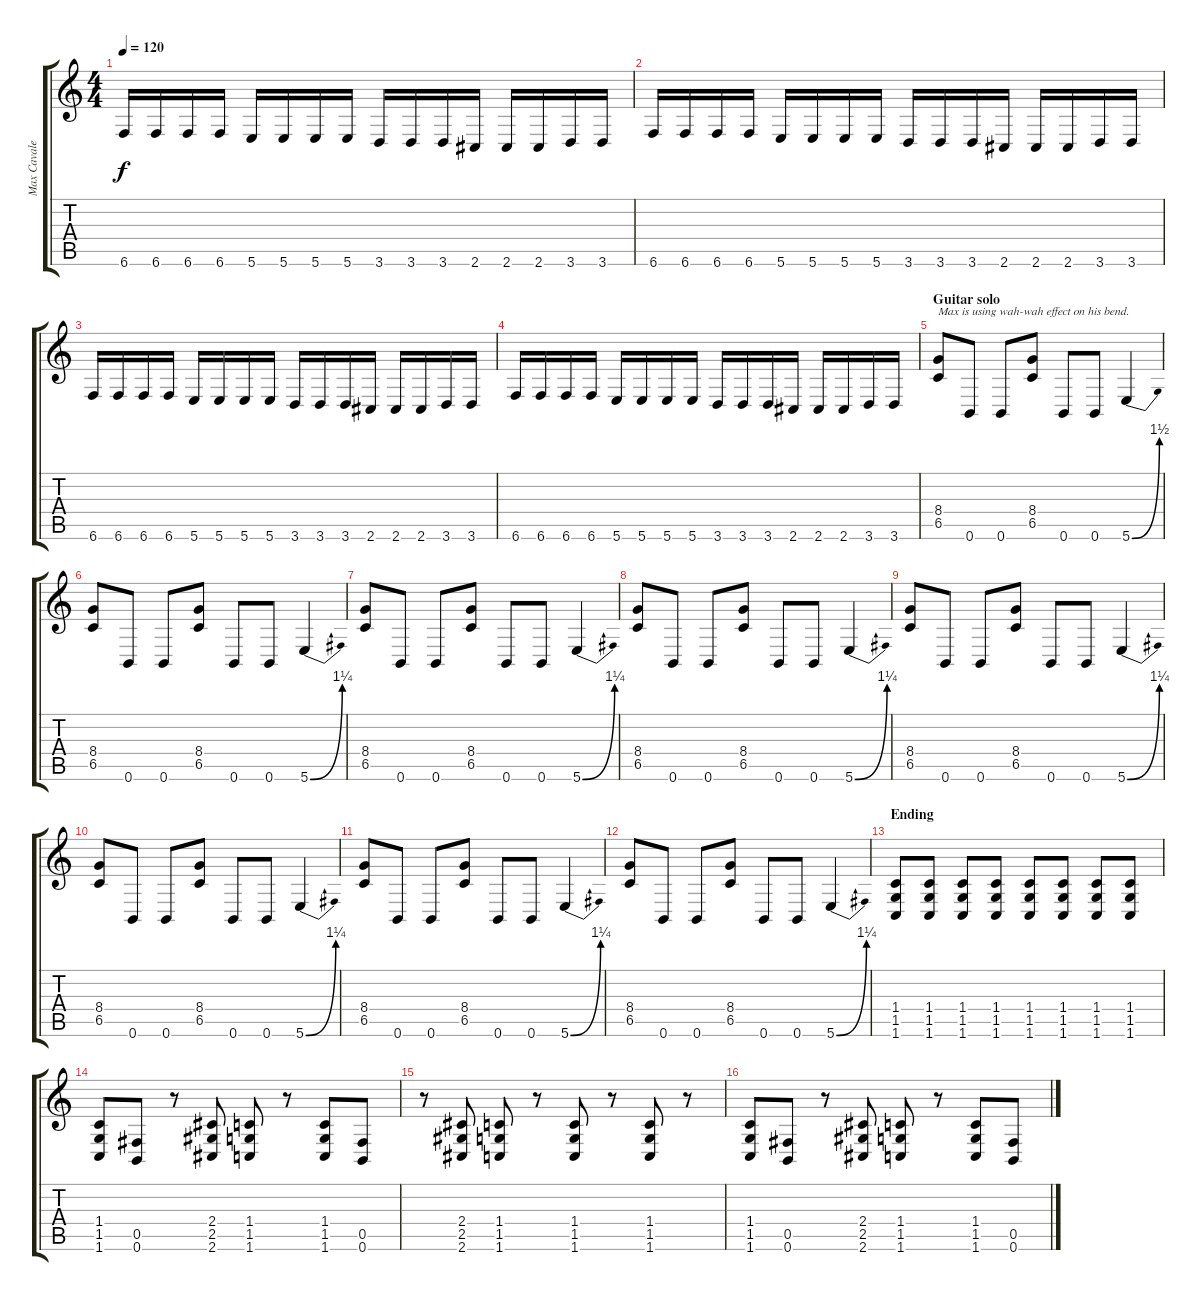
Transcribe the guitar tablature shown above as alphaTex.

\track ("Max Cavalera" "Max Cavale") {instrument distortionguitar}
\staff {score tabs}
\tuning (Db4 Ab3 E3 B2 Gb2 B1) {hide}
\ts (4 4)
\tempo 120
\clef g2
\ks c
6.6.16{dy f} 6.6.16 6.6.16 6.6.16 5.6.16 5.6.16 5.6.16 5.6.16 3.6.16 3.6.16 3.6.16 2.6.16 2.6.16 2.6.16 3.6.16 3.6.16 |
6.6.16 6.6.16 6.6.16 6.6.16 5.6.16 5.6.16 5.6.16 5.6.16 3.6.16 3.6.16 3.6.16 2.6.16 2.6.16 2.6.16 3.6.16 3.6.16 |
6.6.16 6.6.16 6.6.16 6.6.16 5.6.16 5.6.16 5.6.16 5.6.16 3.6.16 3.6.16 3.6.16 2.6.16 2.6.16 2.6.16 3.6.16 3.6.16 |
6.6.16 6.6.16 6.6.16 6.6.16 5.6.16 5.6.16 5.6.16 5.6.16 3.6.16 3.6.16 3.6.16 2.6.16 2.6.16 2.6.16 3.6.16 3.6.16 |
\section ("" "Guitar solo")
(8.4 6.5).8{txt "Max is using wah-wah effect on his bend." volume 14 balance 8} 0.6.8 0.6.8 (8.4 6.5).8 0.6.8 0.6.8 5.6{be (bend 0 0 60 6)}.4 |
(8.4 6.5).8 0.6.8 0.6.8 (8.4 6.5).8 0.6.8 0.6.8 5.6{be (bend 0 0 60 5)}.4 |
(8.4 6.5).8 0.6.8 0.6.8 (8.4 6.5).8 0.6.8 0.6.8 5.6{be (bend 0 0 60 5)}.4 |
(8.4 6.5).8 0.6.8 0.6.8 (8.4 6.5).8 0.6.8 0.6.8 5.6{be (bend 0 0 60 5)}.4 |
(8.4 6.5).8 0.6.8 0.6.8 (8.4 6.5).8 0.6.8 0.6.8 5.6{be (bend 0 0 60 5)}.4 |
(8.4 6.5).8 0.6.8 0.6.8 (8.4 6.5).8 0.6.8 0.6.8 5.6{be (bend 0 0 60 5)}.4 |
(8.4 6.5).8 0.6.8 0.6.8 (8.4 6.5).8 0.6.8 0.6.8 5.6{be (bend 0 0 60 5)}.4 |
(8.4 6.5).8 0.6.8 0.6.8 (8.4 6.5).8 0.6.8 0.6.8 5.6{be (bend 0 0 60 5)}.4 |
\section ("" "Ending")
(1.4 1.5 1.6).8{volume 13 balance 13} (1.4 1.5 1.6).8 (1.4 1.5 1.6).8 (1.4 1.5 1.6).8 (1.4 1.5 1.6).8 (1.4 1.5 1.6).8 (1.4 1.5 1.6).8 (1.4 1.5 1.6).8 |
(1.4 1.5 1.6).8 (0.5 0.6).8 r.8 (2.4 2.5 2.6).8 (1.4 1.5 1.6).8 r.8 (1.4 1.5 1.6).8 (0.5 0.6).8 |
r.8 (2.4 2.5 2.6).8 (1.4 1.5 1.6).8 r.8 (1.4 1.5 1.6).8 r.8 (1.4 1.5 1.6).8 r.8 |
(1.4 1.5 1.6).8 (0.5 0.6).8 r.8 (2.4 2.5 2.6).8 (1.4 1.5 1.6).8 r.8 (1.4 1.5 1.6).8 (0.5 0.6).8
